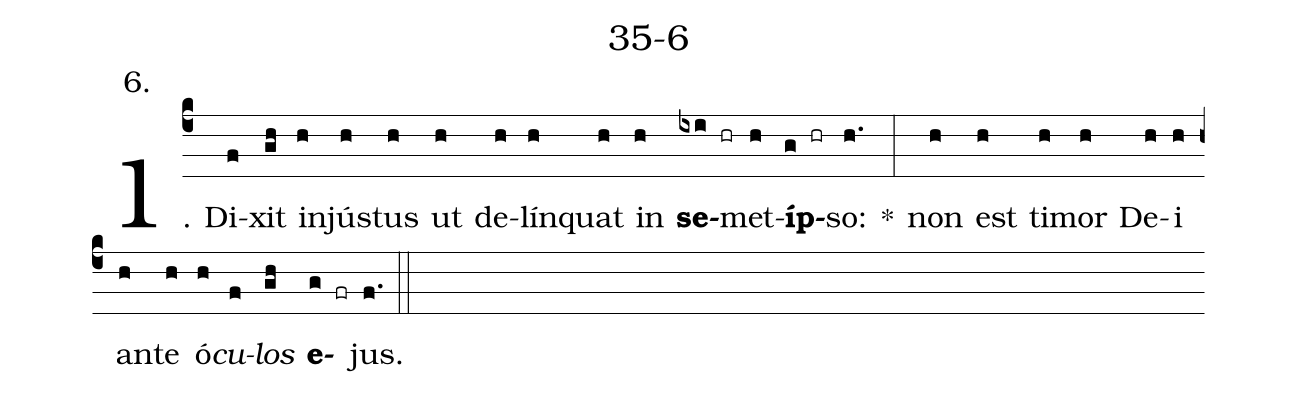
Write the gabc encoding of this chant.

name: 35-6;
annotation: 6.;
%%
(c4)1. Di(f)xit(gh) in(h)jús(h)tus(h) ut(h) de(h)lín(h)quat(h) in(h) <b>se</b>(ixi hr)met(h)<b>íp</b>(g hr)so:(h.) *(:) non(h) est(h) ti(h)mor(h) De(h)i(h) an(h)te(h) ó(h)<i>cu</i>(f)<i>los</i>(gh) <b>e</b>(g fr)jus.(f.) (::)
